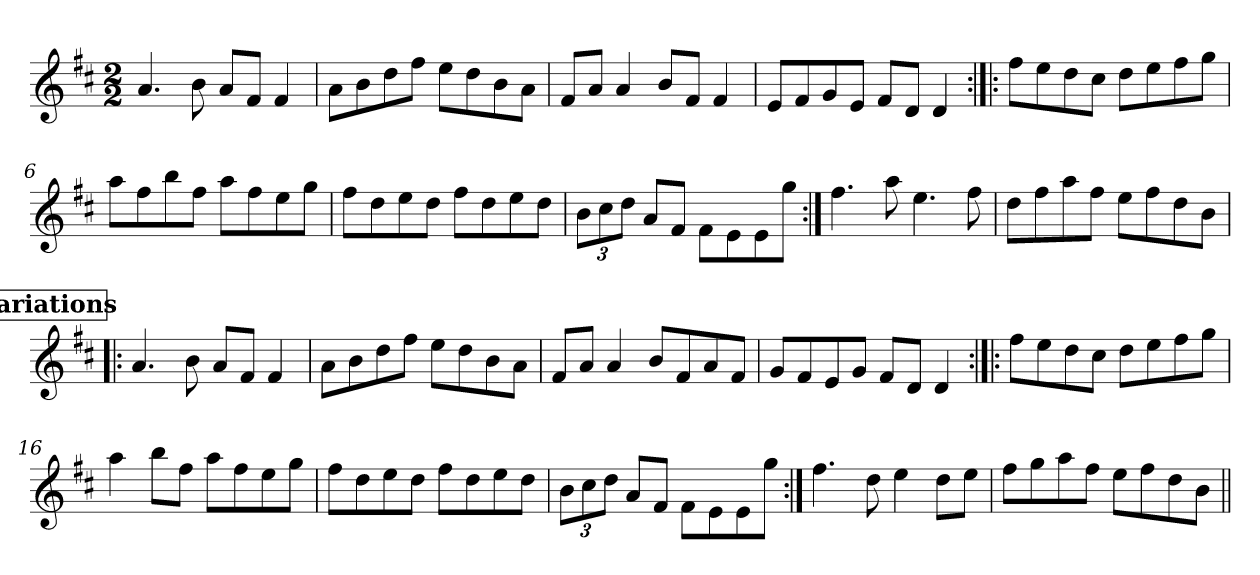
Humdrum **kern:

**kern
*part1
*staff1
*clefG2
*k[f#c#]
*D:
*M2/2
=1
4.a/
8b\
8a/L
8f#/J
4f#/
=2
8a\L
8b\
8dd\
8ff#\J
8ee\L
8dd\
8b\
8a\J
=3
8f#/L
8a/J
4a/
8b/L
8f#/J
4f#/
=4
8e/L
8f#/
8g/
8e/J
8f#/L
8d/J
4d/
=5:|!|:
8ff#\L
8ee\
8dd\
8cc#\J
8dd\L
8ee\
8ff#\
8gg\J
=6
8aa\L
8ff#\
8bb\
8ff#\J
8aa\L
8ff#\
8ee\
8gg\J
!!LO:LB:g=z
=7
8ff#\L
8dd\
8ee\
8dd\J
8ff#\L
8dd\
8ee\
8dd\J
=8
*Xbrackettup
12b\L
12cc#\
12dd\J
8a/L
8f#/J
8f#\L
8e\
8e\
8gg\J
=9:|!
4.ff#\
8aa\
4.ee\
8ff#\
=10
8dd\L
8ff#\
8aa\
8ff#\J
8ee\L
8ff#\
8dd\
8b\J
!!LO:REH:place=s1:a:B:fs=14:t=variations
=11!|:
4.a/
8b\
8a/L
8f#/J
4f#/
=12
8a\L
8b\
8dd\
8ff#\J
8ee\L
8dd\
8b\
8a\J
!!LO:LB:g=z
=13
8f#/L
8a/J
4a/
8b/L
8f#/
8a/
8f#/J
=14
8g/L
8f#/
8e/
8g/J
8f#/L
8d/J
4d/
=15:|!|:
8ff#\L
8ee\
8dd\
8cc#\J
8dd\L
8ee\
8ff#\
8gg\J
=16
4aa\
8bb\L
8ff#\J
8aa\L
8ff#\
8ee\
8gg\J
=17
8ff#\L
8dd\
8ee\
8dd\J
8ff#\L
8dd\
8ee\
8dd\J
!!LO:LB:g=z
=18
12b\L
12cc#\
12dd\J
8a/L
8f#/J
8f#\L
8e\
8e\
8gg\J
=19:|!
4.ff#\
8dd\
4ee\
8dd\L
8ee\J
=20
8ff#\L
8gg\
8aa\
8ff#\J
8ee\L
8ff#\
8dd\
8b\J
=||
*-
